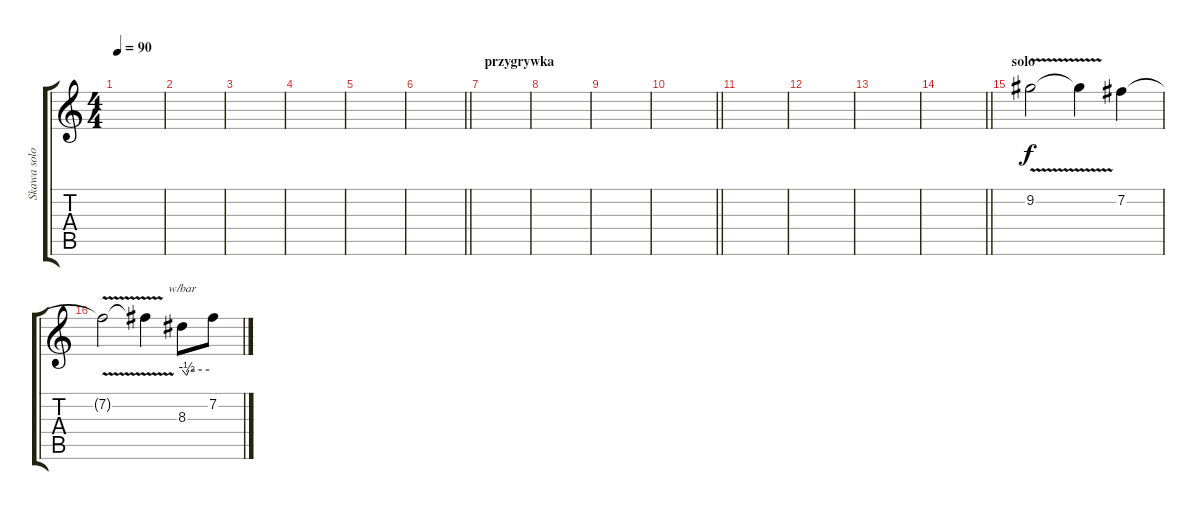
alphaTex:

\track ("Skawa solo" "Skawa solo") {instrument overdrivenguitar}
\staff {score tabs}
\tuning (E4 B3 G3 D3 A2 E2) {hide}
\ts (4 4)
\tempo 90
\clef g2
\ks c
|
|
|
|
|
\barLineRight lightlight
|
\section ("" "przygrywka")
|
|
|
\barLineRight lightlight
|
|
|
|
\barLineRight lightlight
|
\section ("" "solo")
9.2{v}.2 9.2{t}.4 7.2.4 |
7.2{v t}.2 7.2{t}.4 8.3.8{tbe (custom default 0 0 10 -2 15 0 60 0)} 7.2.8
